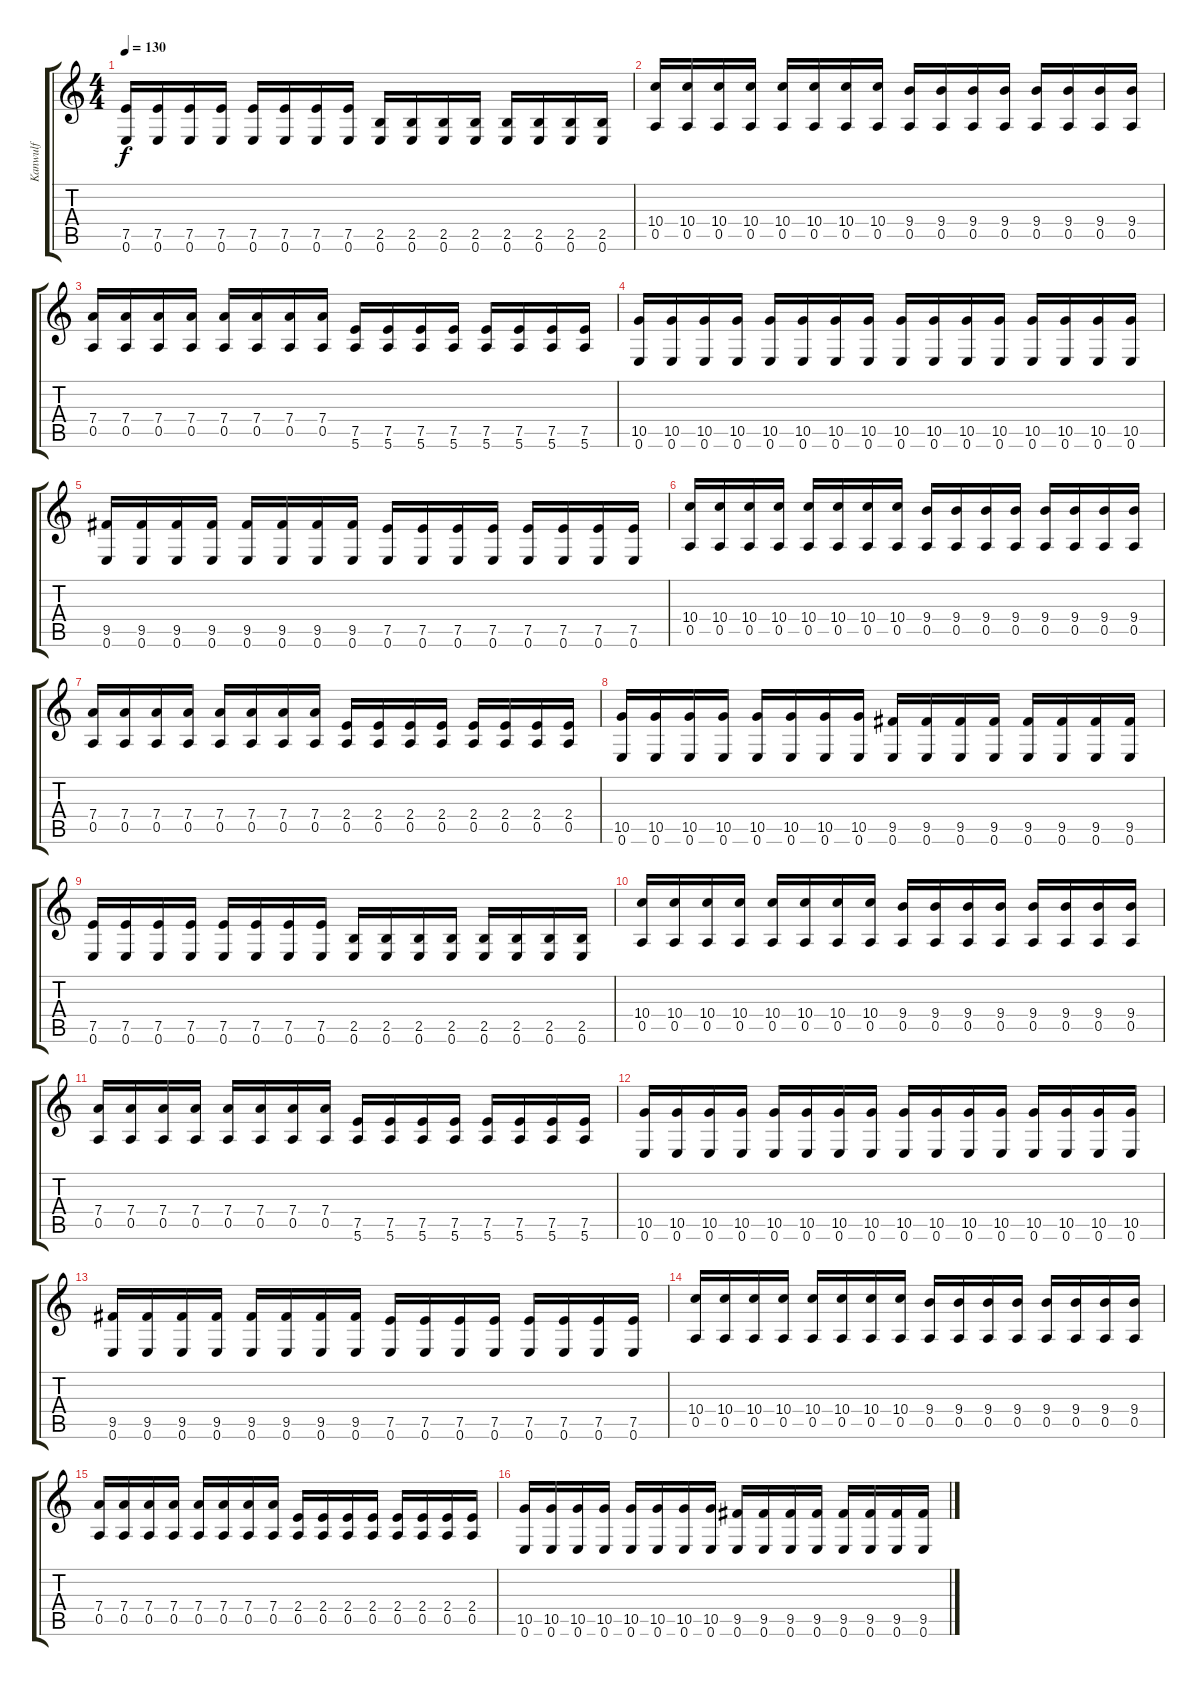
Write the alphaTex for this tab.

\track ("Kanwulf" "Kanwulf") {instrument distortionguitar}
\staff {score tabs}
\tuning (E4 B3 G3 D3 A2 E2) {hide}
\ts (4 4)
\tempo 130
\clef g2
\ks c
(7.5 0.6).16{dy f} (7.5 0.6).16 (7.5 0.6).16 (7.5 0.6).16 (7.5 0.6).16 (7.5 0.6).16 (7.5 0.6).16 (7.5 0.6).16 (2.5 0.6).16 (2.5 0.6).16 (2.5 0.6).16 (2.5 0.6).16 (2.5 0.6).16 (2.5 0.6).16 (2.5 0.6).16 (2.5 0.6).16 |
(10.4 0.5).16 (10.4 0.5).16 (10.4 0.5).16 (10.4 0.5).16 (10.4 0.5).16 (10.4 0.5).16 (10.4 0.5).16 (10.4 0.5).16 (9.4 0.5).16 (9.4 0.5).16 (9.4 0.5).16 (9.4 0.5).16 (9.4 0.5).16 (9.4 0.5).16 (9.4 0.5).16 (9.4 0.5).16 |
(7.4 0.5).16 (7.4 0.5).16 (7.4 0.5).16 (7.4 0.5).16 (7.4 0.5).16 (7.4 0.5).16 (7.4 0.5).16 (7.4 0.5).16 (7.5 5.6).16 (7.5 5.6).16 (7.5 5.6).16 (7.5 5.6).16 (7.5 5.6).16 (7.5 5.6).16 (7.5 5.6).16 (7.5 5.6).16 |
(10.5 0.6).16 (10.5 0.6).16 (10.5 0.6).16 (10.5 0.6).16 (10.5 0.6).16 (10.5 0.6).16 (10.5 0.6).16 (10.5 0.6).16 (10.5 0.6).16 (10.5 0.6).16 (10.5 0.6).16 (10.5 0.6).16 (10.5 0.6).16 (10.5 0.6).16 (10.5 0.6).16 (10.5 0.6).16 |
(9.5 0.6).16 (9.5 0.6).16 (9.5 0.6).16 (9.5 0.6).16 (9.5 0.6).16 (9.5 0.6).16 (9.5 0.6).16 (9.5 0.6).16 (7.5 0.6).16 (7.5 0.6).16 (7.5 0.6).16 (7.5 0.6).16 (7.5 0.6).16 (7.5 0.6).16 (7.5 0.6).16 (7.5 0.6).16 |
(10.4 0.5).16 (10.4 0.5).16 (10.4 0.5).16 (10.4 0.5).16 (10.4 0.5).16 (10.4 0.5).16 (10.4 0.5).16 (10.4 0.5).16 (9.4 0.5).16 (9.4 0.5).16 (9.4 0.5).16 (9.4 0.5).16 (9.4 0.5).16 (9.4 0.5).16 (9.4 0.5).16 (9.4 0.5).16 |
(7.4 0.5).16 (7.4 0.5).16 (7.4 0.5).16 (7.4 0.5).16 (7.4 0.5).16 (7.4 0.5).16 (7.4 0.5).16 (7.4 0.5).16 (2.4 0.5).16 (2.4 0.5).16 (2.4 0.5).16 (2.4 0.5).16 (2.4 0.5).16 (2.4 0.5).16 (2.4 0.5).16 (2.4 0.5).16 |
(10.5 0.6).16 (10.5 0.6).16 (10.5 0.6).16 (10.5 0.6).16 (10.5 0.6).16 (10.5 0.6).16 (10.5 0.6).16 (10.5 0.6).16 (9.5 0.6).16 (9.5 0.6).16 (9.5 0.6).16 (9.5 0.6).16 (9.5 0.6).16 (9.5 0.6).16 (9.5 0.6).16 (9.5 0.6).16 |
(7.5 0.6).16 (7.5 0.6).16 (7.5 0.6).16 (7.5 0.6).16 (7.5 0.6).16 (7.5 0.6).16 (7.5 0.6).16 (7.5 0.6).16 (2.5 0.6).16 (2.5 0.6).16 (2.5 0.6).16 (2.5 0.6).16 (2.5 0.6).16 (2.5 0.6).16 (2.5 0.6).16 (2.5 0.6).16 |
(10.4 0.5).16 (10.4 0.5).16 (10.4 0.5).16 (10.4 0.5).16 (10.4 0.5).16 (10.4 0.5).16 (10.4 0.5).16 (10.4 0.5).16 (9.4 0.5).16 (9.4 0.5).16 (9.4 0.5).16 (9.4 0.5).16 (9.4 0.5).16 (9.4 0.5).16 (9.4 0.5).16 (9.4 0.5).16 |
(7.4 0.5).16 (7.4 0.5).16 (7.4 0.5).16 (7.4 0.5).16 (7.4 0.5).16 (7.4 0.5).16 (7.4 0.5).16 (7.4 0.5).16 (7.5 5.6).16 (7.5 5.6).16 (7.5 5.6).16 (7.5 5.6).16 (7.5 5.6).16 (7.5 5.6).16 (7.5 5.6).16 (7.5 5.6).16 |
(10.5 0.6).16 (10.5 0.6).16 (10.5 0.6).16 (10.5 0.6).16 (10.5 0.6).16 (10.5 0.6).16 (10.5 0.6).16 (10.5 0.6).16 (10.5 0.6).16 (10.5 0.6).16 (10.5 0.6).16 (10.5 0.6).16 (10.5 0.6).16 (10.5 0.6).16 (10.5 0.6).16 (10.5 0.6).16 |
(9.5 0.6).16 (9.5 0.6).16 (9.5 0.6).16 (9.5 0.6).16 (9.5 0.6).16 (9.5 0.6).16 (9.5 0.6).16 (9.5 0.6).16 (7.5 0.6).16 (7.5 0.6).16 (7.5 0.6).16 (7.5 0.6).16 (7.5 0.6).16 (7.5 0.6).16 (7.5 0.6).16 (7.5 0.6).16 |
(10.4 0.5).16 (10.4 0.5).16 (10.4 0.5).16 (10.4 0.5).16 (10.4 0.5).16 (10.4 0.5).16 (10.4 0.5).16 (10.4 0.5).16 (9.4 0.5).16 (9.4 0.5).16 (9.4 0.5).16 (9.4 0.5).16 (9.4 0.5).16 (9.4 0.5).16 (9.4 0.5).16 (9.4 0.5).16 |
(7.4 0.5).16 (7.4 0.5).16 (7.4 0.5).16 (7.4 0.5).16 (7.4 0.5).16 (7.4 0.5).16 (7.4 0.5).16 (7.4 0.5).16 (2.4 0.5).16 (2.4 0.5).16 (2.4 0.5).16 (2.4 0.5).16 (2.4 0.5).16 (2.4 0.5).16 (2.4 0.5).16 (2.4 0.5).16 |
(10.5 0.6).16 (10.5 0.6).16 (10.5 0.6).16 (10.5 0.6).16 (10.5 0.6).16 (10.5 0.6).16 (10.5 0.6).16 (10.5 0.6).16 (9.5 0.6).16 (9.5 0.6).16 (9.5 0.6).16 (9.5 0.6).16 (9.5 0.6).16 (9.5 0.6).16 (9.5 0.6).16 (9.5 0.6).16
